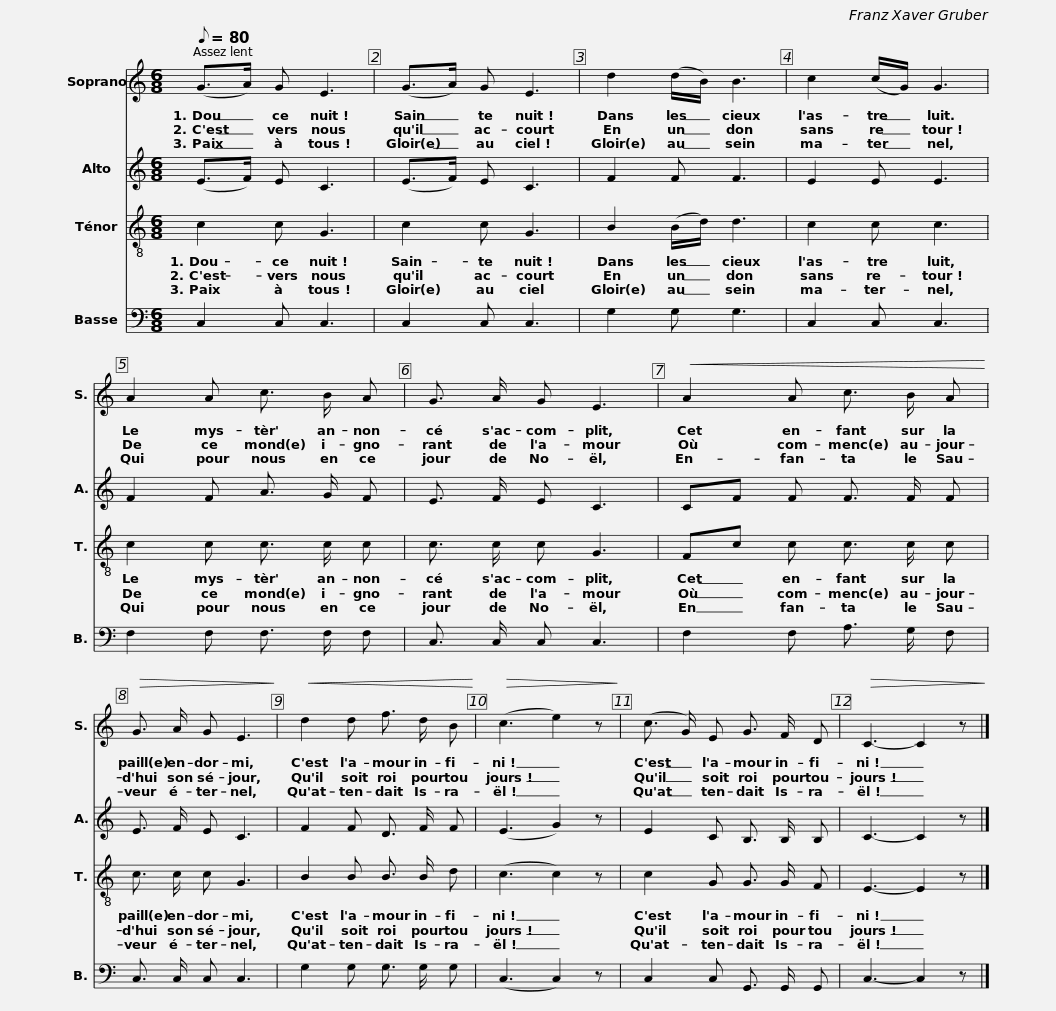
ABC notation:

X:1
%%score 1 2 3 4
L:1/8
Q:1/8=80
M:6/8
I:linebreak $
K:C
V:1 treble
V:2 treble
V:3 treble-8
V:4 bass
V:1
 (G>A) G E3 | (G>A) G E3 | d2 (d/B/) B3 | c2 (c/G/) G3 |$ A2 A c3/2 B/ A | %5
 G3/2 A/ G E3 |!<(! A2 A c3/2 B/ A!<)! |!>(! G3/2 A/ G E3!>)! |$!<(! d2 d f3/2 d/ B!<)! |!>(! (c3 e2) z!>)! | %10
 (c3/2 G/) E G3/2 F/ D |!>(! C3- C2 z!>)! |] %12
V:2
 (E>F) E C3 | (E>F) E C3 | F2 F F3 | E2 E E3 |$ F2 F A3/2 G/ F | %5
 E3/2 F/ E C3 | CF F F3/2 F/ F | E3/2 F/ E C3 |$ F2 F D3/2 F/ F | (E3 G2) z | %10
 E2 C B,3/2 B,/ B, | C3- C2 z |] %12
V:3
 c2 c G3 | c2 c G3 | B2 (B/d/) d3 | c2 c c3 |$ c2 c c3/2 c/ c | %5
 c3/2 c/ c G3 | Fc c c3/2 c/ c | c3/2 c/ c G3 |$ B2 B B3/2 B/ d | (c3 c2) z | %10
 c2 G G3/2 G/ F | E3- E2 z |] %12
V:4
 C,2 C, C,3 | C,2 C, C,3 | G,2 G, G,3 | C,2 C, C,3 |$ F,2 F, F,3/2 F,/ F, | %5
 C,3/2 C,/ C, C,3 | F,2 F, A,3/2 G,/ F, | C,3/2 C,/ C, C,3 |$ G,2 G, G,3/2 G,/ G, | (C,3 C,2) z | %10
 C,2 C, G,,3/2 G,,/ G,, | C,3- C,2 z |] %12
